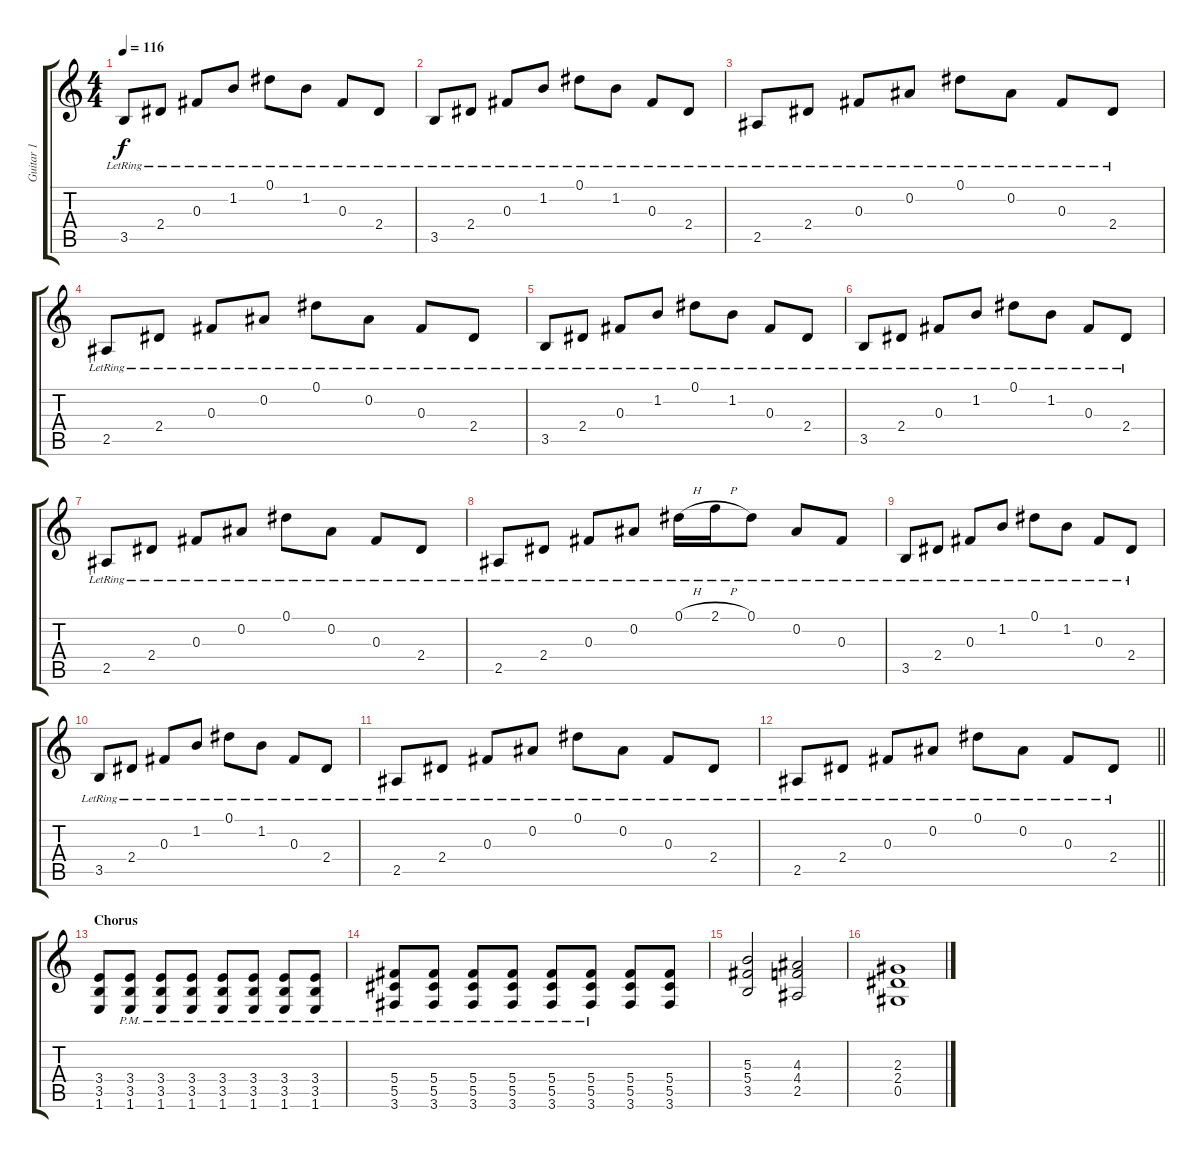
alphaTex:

\track ("Guitar 1" "Guitar 1") {instrument electricguitarclean}
\staff {score tabs}
\tuning (Eb4 Bb3 Gb3 Db3 Ab2 Eb2) {hide}
\ts (4 4)
\tempo 116
\clef g2
\ks c
3.5{lr}.8{dy f} 2.4{lr}.8 0.3{lr}.8 1.2{lr}.8 0.1{lr}.8 1.2{lr}.8 0.3{lr}.8 2.4{lr}.8 |
3.5{lr}.8 2.4{lr}.8 0.3{lr}.8 1.2{lr}.8 0.1{lr}.8 1.2{lr}.8 0.3{lr}.8 2.4{lr}.8 |
2.5{lr}.8 2.4{lr}.8 0.3{lr}.8 0.2{lr}.8 0.1{lr}.8 0.2{lr}.8 0.3{lr}.8 2.4{lr}.8 |
2.5{lr}.8 2.4{lr}.8 0.3{lr}.8 0.2{lr}.8 0.1{lr}.8 0.2{lr}.8 0.3{lr}.8 2.4{lr}.8 |
3.5{lr}.8 2.4{lr}.8 0.3{lr}.8 1.2{lr}.8 0.1{lr}.8 1.2{lr}.8 0.3{lr}.8 2.4{lr}.8 |
3.5{lr}.8 2.4{lr}.8 0.3{lr}.8 1.2{lr}.8 0.1{lr}.8 1.2{lr}.8 0.3{lr}.8 2.4{lr}.8 |
2.5{lr}.8 2.4{lr}.8 0.3{lr}.8 0.2{lr}.8 0.1{lr}.8 0.2{lr}.8 0.3{lr}.8 2.4{lr}.8 |
2.5{lr}.8 2.4{lr}.8 0.3{lr}.8 0.2{lr}.8 0.1{h lr}.16 2.1{h lr}.16 0.1{lr}.8 0.2{lr}.8 0.3{lr}.8 |
3.5{lr}.8 2.4{lr}.8 0.3{lr}.8 1.2{lr}.8 0.1{lr}.8 1.2{lr}.8 0.3{lr}.8 2.4{lr}.8 |
3.5{lr}.8 2.4{lr}.8 0.3{lr}.8 1.2{lr}.8 0.1{lr}.8 1.2{lr}.8 0.3{lr}.8 2.4{lr}.8 |
2.5{lr}.8 2.4{lr}.8 0.3{lr}.8 0.2{lr}.8 0.1{lr}.8 0.2{lr}.8 0.3{lr}.8 2.4{lr}.8 |
\barLineRight lightlight
2.5{lr}.8 2.4{lr}.8 0.3{lr}.8 0.2{lr}.8 0.1{lr}.8 0.2{lr}.8 0.3{lr}.8 2.4{lr}.8 |
\section ("" "Chorus")
(3.4 3.5 1.6).8{instrument overdrivenguitar} (3.4{pm} 3.5{pm} 1.6{pm}).8 (3.4{pm} 3.5{pm} 1.6{pm}).8 (3.4{pm} 3.5{pm} 1.6{pm}).8 (3.4{pm} 3.5{pm} 1.6{pm}).8 (3.4{pm} 3.5{pm} 1.6{pm}).8 (3.4{pm} 3.5{pm} 1.6{pm}).8 (3.4{pm} 3.5{pm} 1.6{pm}).8 |
(5.4{pm} 5.5{pm} 3.6{pm}).8 (5.4{pm} 5.5{pm} 3.6{pm}).8 (5.4{pm} 5.5{pm} 3.6{pm}).8 (5.4{pm} 5.5{pm} 3.6{pm}).8 (5.4{pm} 5.5{pm} 3.6{pm}).8 (5.4{pm} 5.5{pm} 3.6{pm}).8 (5.4 5.5 3.6).8 (5.4 5.5 3.6).8 |
(5.3 5.4 3.5).2 (4.3 4.4 2.5).2 |
(2.3 2.4 0.5).1
